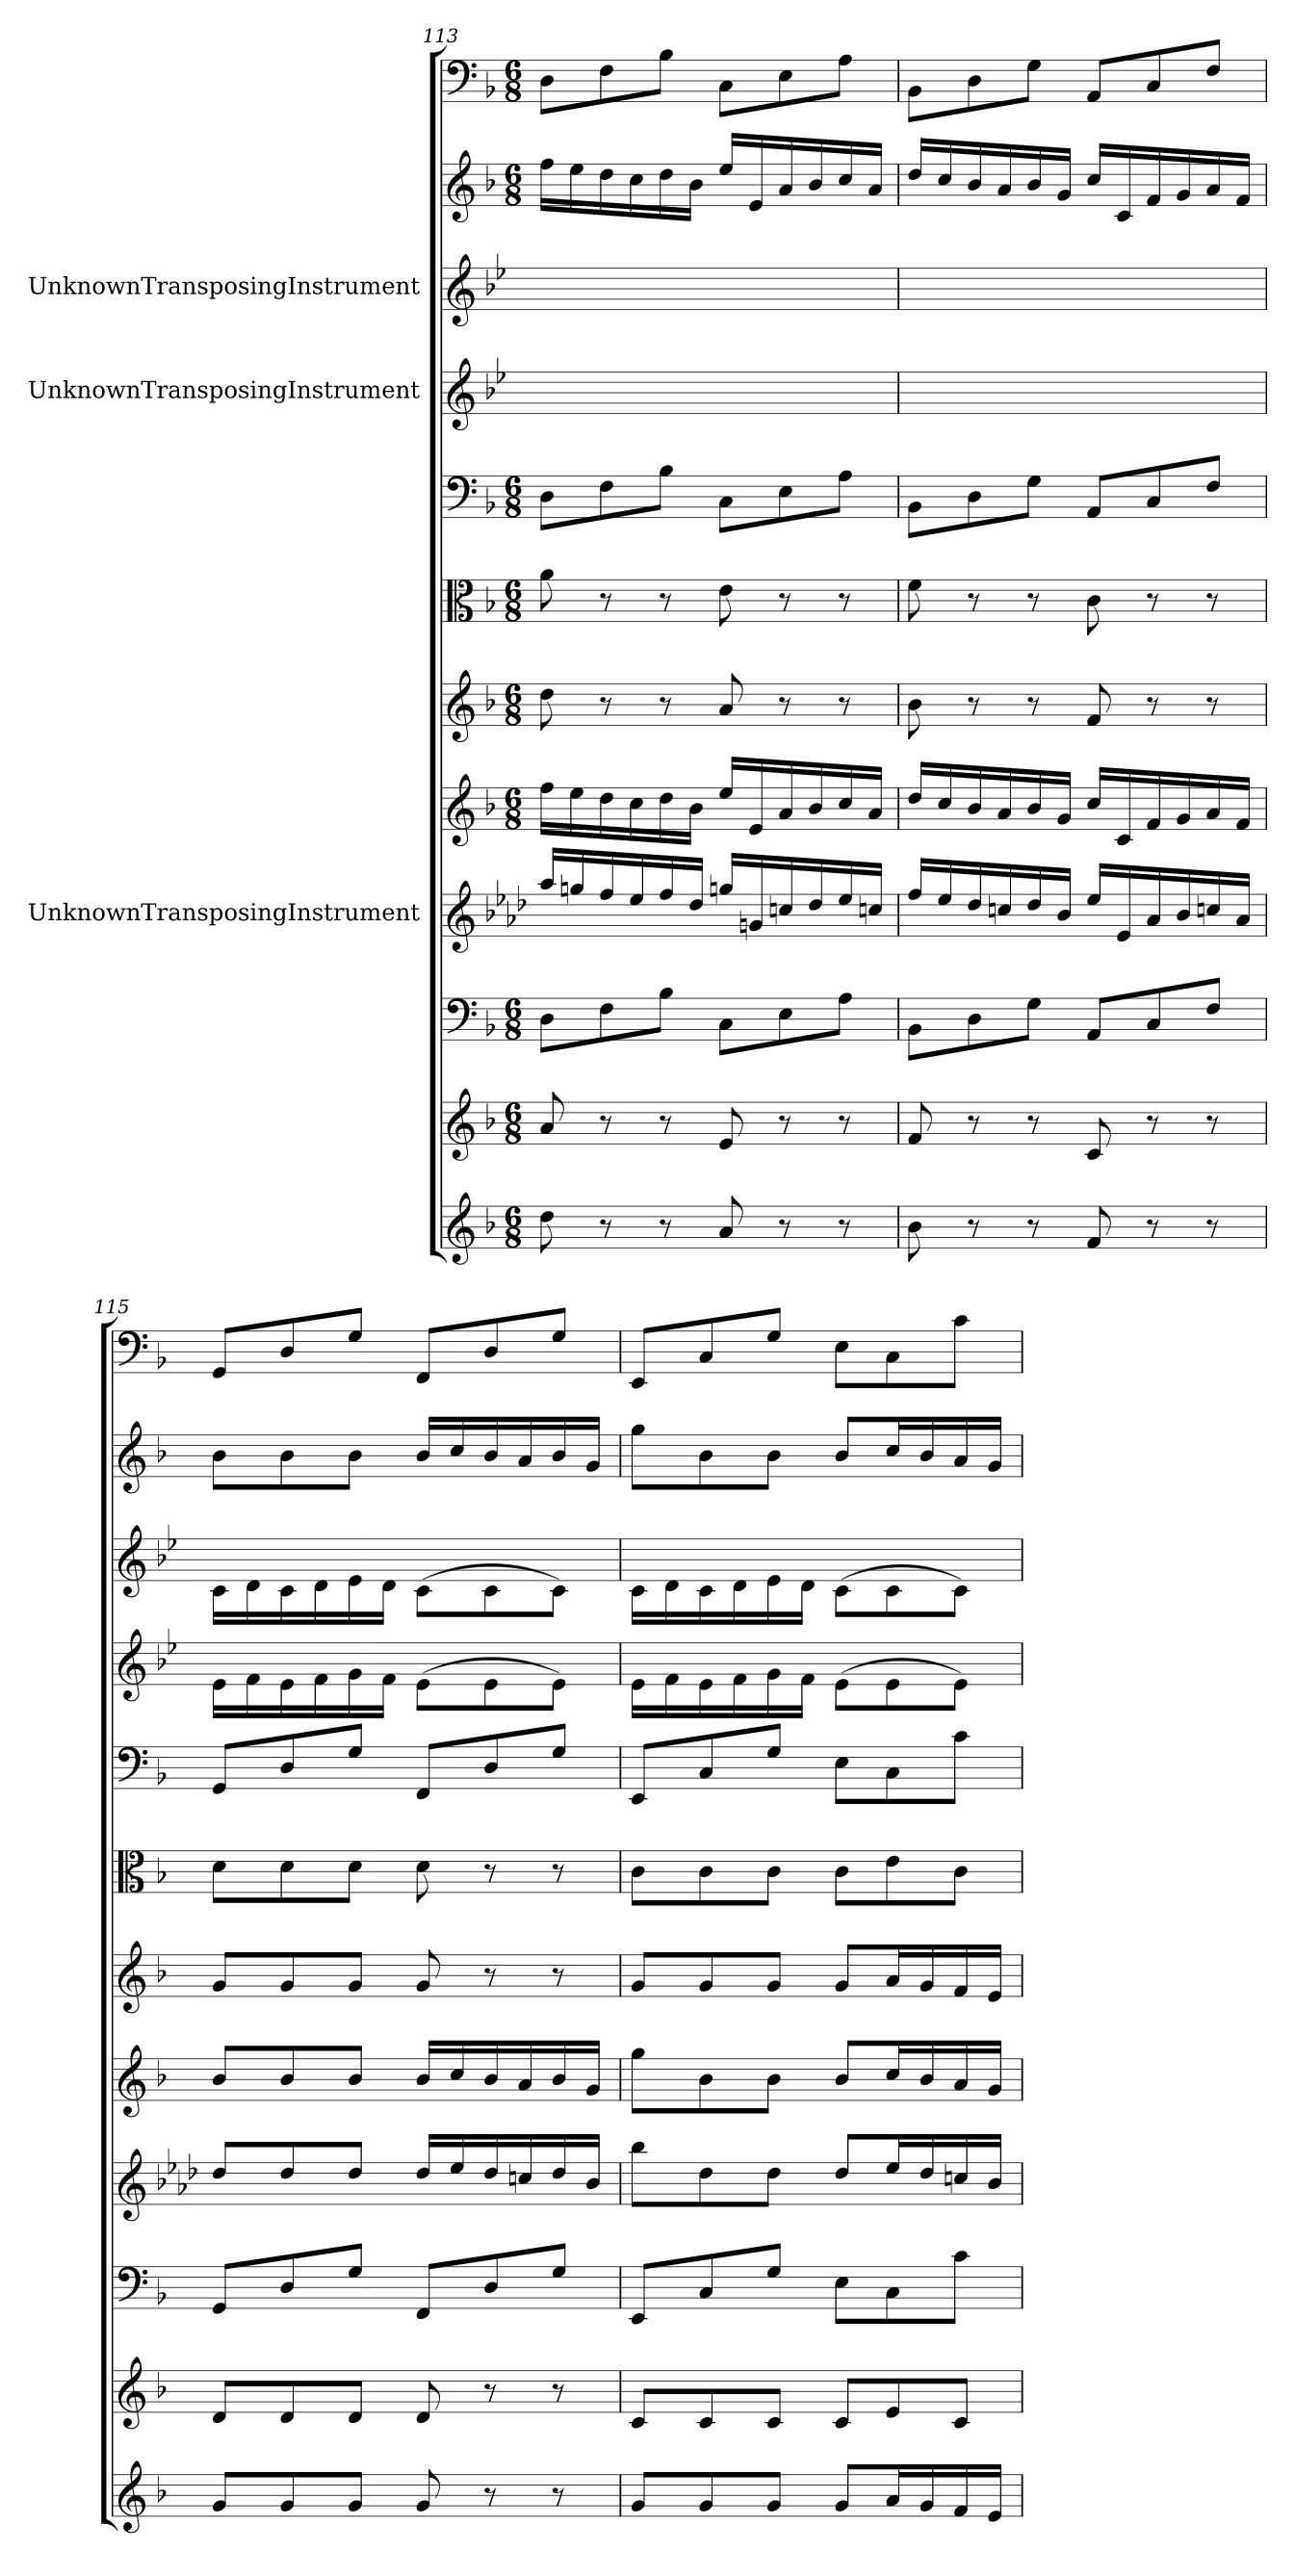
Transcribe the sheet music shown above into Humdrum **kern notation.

**kern	**kern	**kern	**kern	**kern	**kern	**kern	**kern	**kern	**kern	**kern	**kern
*part12	*part11	*part10	*part9	*part8	*part7	*part6	*part5	*part4	*part3	*part2	*part1
*staff12	*staff11	*staff10	*staff9	*staff8	*staff7	*staff6	*staff5	*staff4	*staff3	*staff2	*staff1
*	*	*	*I"UnknownTransposingInstrument	*	*	*	*	*I"UnknownTransposingInstrument	*I"UnknownTransposingInstrument	*	*
*clefG2	*clefG2	*clefF4	*clefG2	*clefG2	*clefG2	*clefC3	*clefF4	*clefG2	*clefG2	*clefG2	*clefF4
*	*	*	*ITrd2c3	*	*	*	*	*ITrd-4c-7	*ITrd-4c-7	*	*
*k[b-]	*k[b-]	*k[b-]	*k[b-]	*k[b-]	*k[b-]	*k[b-]	*k[b-]	*k[b-]	*k[b-]	*k[b-]	*k[b-]
*F:	*F:	*F:	*	*F:	*F:	*F:	*F:	*	*	*F:	*F:
*M6/8	*M6/8	*M6/8	*	*M6/8	*M6/8	*M6/8	*M6/8	*	*	*M6/8	*M6/8
=113	=113	=113	=113	=113	=113	=113	=113	=113	=113	=113	=113
8dd\	8a/	8D\L	16ff/LL	16ff\LL	8dd\	8a\	8D\L	2.r	2.r	16ff\LL	8D\L
.	.	.	16een/	16ee\	.	.	.	.	.	16ee\	.
8r	8r	8F\	16dd/	16dd\	8r	8r	8F\	.	.	16dd\	8F\
.	.	.	16cc/	16cc\	.	.	.	.	.	16cc\	.
8r	8r	8B-\J	16dd/	16dd\	8r	8r	8B-\J	.	.	16dd\	8B-\J
.	.	.	16b-/JJ	16b-\JJ	.	.	.	.	.	16b-\JJ	.
8a/	8e/	8C\L	16een/LL	16ee/LL	8a/	8e\	8C\L	.	.	16ee/LL	8C\L
.	.	.	16en/	16e/	.	.	.	.	.	16e/	.
8r	8r	8E\	16an/	16a/	8r	8r	8E\	.	.	16a/	8E\
.	.	.	16b-/	16b-/	.	.	.	.	.	16b-/	.
8r	8r	8A\J	16cc/	16cc/	8r	8r	8A\J	.	.	16cc/	8A\J
.	.	.	16an/JJ	16a/JJ	.	.	.	.	.	16a/JJ	.
=114	=114	=114	=114	=114	=114	=114	=114	=114	=114	=114	=114
8b-\	8f/	8BB-\L	16dd/LL	16dd/LL	8b-\	8f\	8BB-\L	2.r	2.r	16dd/LL	8BB-\L
.	.	.	16cc/	16cc/	.	.	.	.	.	16cc/	.
8r	8r	8D\	16b-/	16b-/	8r	8r	8D\	.	.	16b-/	8D\
.	.	.	16an/	16a/	.	.	.	.	.	16a/	.
8r	8r	8G\J	16b-/	16b-/	8r	8r	8G\J	.	.	16b-/	8G\J
.	.	.	16g/JJ	16g/JJ	.	.	.	.	.	16g/JJ	.
8f/	8c/	8AA/L	16cc/LL	16cc/LL	8f/	8c\	8AA/L	.	.	16cc/LL	8AA/L
.	.	.	16c/	16c/	.	.	.	.	.	16c/	.
8r	8r	8C/	16f/	16f/	8r	8r	8C/	.	.	16f/	8C/
.	.	.	16g/	16g/	.	.	.	.	.	16g/	.
8r	8r	8F/J	16an/	16a/	8r	8r	8F/J	.	.	16a/	8F/J
.	.	.	16f/JJ	16f/JJ	.	.	.	.	.	16f/JJ	.
=115	=115	=115	=115	=115	=115	=115	=115	=115	=115	=115	=115
8g/L	8d/L	8GG/L	8b-/L	8b-/L	8g/L	8d\L	8GG/L	16b-\LL	16g\LL	8b-\L	8GG/L
.	.	.	.	.	.	.	.	16cc\	16a\	.	.
8g/	8d/	8D/	8b-/	8b-/	8g/	8d\	8D/	16b-\	16g\	8b-\	8D/
.	.	.	.	.	.	.	.	16cc\	16a\	.	.
8g/J	8d/J	8G/J	8b-/J	8b-/J	8g/J	8d\J	8G/J	16dd\	16b-\	8b-\J	8G/J
.	.	.	.	.	.	.	.	16cc\JJ	16a\JJ	.	.
8g/	8d/	8FF/L	16b-/LL	16b-/LL	8g/	8d\	8FF/L	(8b-\L	(8g\L	16b-/LL	8FF/L
.	.	.	16cc/	16cc/	.	.	.	.	.	16cc/	.
8r	8r	8D/	16b-/	16b-/	8r	8r	8D/	8b-\	8g\	16b-/	8D/
.	.	.	16an/	16a/	.	.	.	.	.	16a/	.
8r	8r	8G/J	16b-/	16b-/	8r	8r	8G/J	8b-\J)	8g\J)	16b-/	8G/J
.	.	.	16g/JJ	16g/JJ	.	.	.	.	.	16g/JJ	.
=116	=116	=116	=116	=116	=116	=116	=116	=116	=116	=116	=116
8g/L	8c/L	8EE/L	8gg\L	8gg\L	8g/L	8c\L	8EE/L	16b-\LL	16g\LL	8gg\L	8EE/L
.	.	.	.	.	.	.	.	16cc\	16a\	.	.
8g/	8c/	8C/	8b-\	8b-\	8g/	8c\	8C/	16b-\	16g\	8b-\	8C/
.	.	.	.	.	.	.	.	16cc\	16a\	.	.
8g/J	8c/J	8G/J	8b-\J	8b-\J	8g/J	8c\J	8G/J	16dd\	16b-\	8b-\J	8G/J
.	.	.	.	.	.	.	.	16cc\JJ	16a\JJ	.	.
8g/L	8c/L	8E\L	8b-/L	8b-/L	8g/L	8c\L	8E\L	(8b-\L	(8g\L	8b-/L	8E\L
16a/L	8e/	8C\	16cc/L	16cc/L	16a/L	8e\	8C\	8b-\	8g\	16cc/L	8C\
16g/	.	.	16b-/	16b-/	16g/	.	.	.	.	16b-/	.
16f/	8c/J	8c\J	16an/	16a/	16f/	8c\J	8c\J	8b-\J)	8g\J)	16a/	8c\J
16e/JJ	.	.	16g/JJ	16g/JJ	16e/JJ	.	.	.	.	16g/JJ	.
=	=	=	=	=	=	=	=	=	=	=	=
*-	*-	*-	*-	*-	*-	*-	*-	*-	*-	*-	*-
